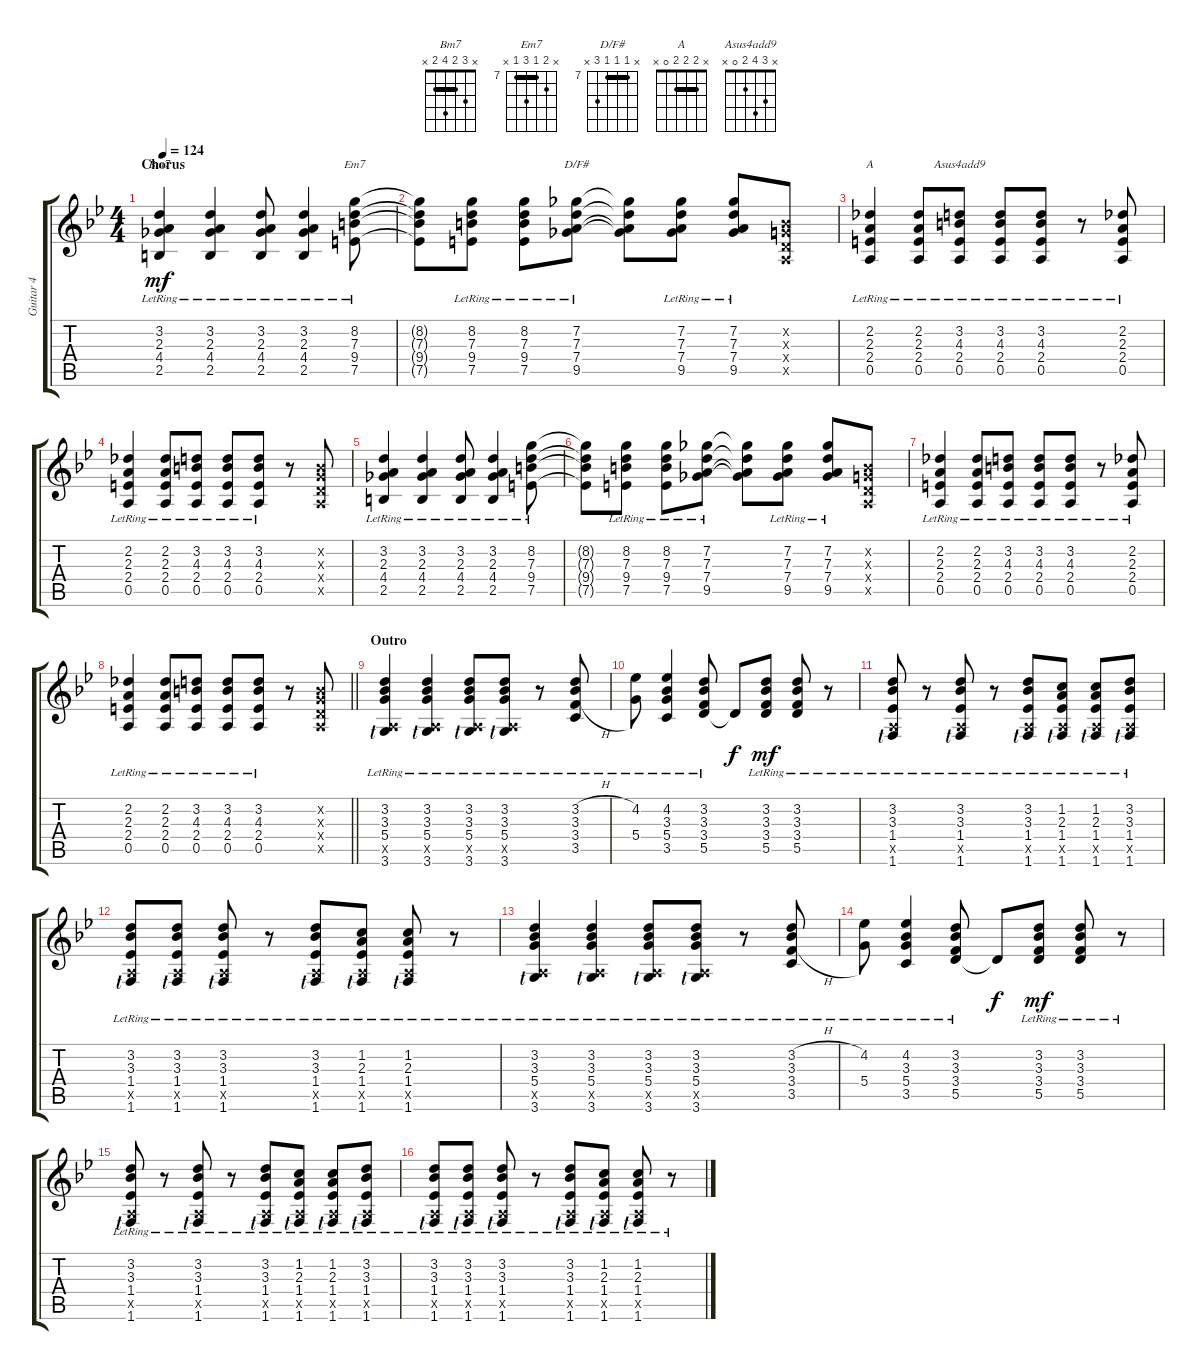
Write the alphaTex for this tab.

\track ("Guitar 4" "Guitar 4") {instrument acousticguitarsteel}
\staff {score tabs}
\tuning (E4 B3 G3 D3 A2 E2) {hide}
\chord ("Bm7" x 3 2 4 2 x) {barre 2}
\chord ("Em7" x 8 7 9 7 x) {firstfret 7 barre 7}
\chord ("D/F#" x 7 7 7 9 x) {firstfret 7 barre 7}
\chord ("A" x 2 2 2 0 x) {barre 2}
\chord ("Asus4add9" x 3 4 2 0 x)
\ts (4 4)
\section ("" "Chorus")
\tempo 124
\clef g2
\ks gminor
(3.2{lr} 2.3{lr} 4.4{lr} 2.5{lr}).4{ch "Bm7" dy mf} (3.2{lr} 2.3{lr} 4.4{lr} 2.5{lr}).4 (3.2{lr} 2.3{lr} 4.4{lr} 2.5{lr}).8 (3.2{lr} 2.3{lr} 4.4{lr} 2.5{lr}).4 (8.2{lr} 7.3{lr} 9.4{lr} 7.5{lr}).8{ch "Em7"} |
(8.2{t} 7.3{t} 9.4{t} 7.5{t}).8 (8.2{lr} 7.3{lr} 9.4{lr} 7.5{lr}).8 (8.2{lr} 7.3{lr} 9.4{lr} 7.5{lr}).8 (7.2{lr} 7.3{lr} 7.4{lr} 9.5{lr}).8{ch "D/F#"} (7.2{t} 7.3{t} 7.4{t} 9.5{t}).8 (7.2{lr} 7.3{lr} 7.4{lr} 9.5{lr}).8 (7.2{lr} 7.3{lr} 7.4{lr} 9.5{lr}).8 (0.2{x} 0.3{x} 0.4{x} 0.5{x}).8 |
(2.2{lr} 2.3{lr} 2.4{lr} 0.5{lr}).4{ch "A"} (2.2{lr} 2.3{lr} 2.4{lr} 0.5{lr}).8 (3.2{lr} 4.3{lr} 2.4{lr} 0.5{lr}).8{ch "Asus4add9"} (3.2{lr} 4.3{lr} 2.4{lr} 0.5{lr}).8 (3.2{lr} 4.3{lr} 2.4{lr} 0.5{lr}).8 r.8 (2.2{lr} 2.3{lr} 2.4{lr} 0.5{lr}).8 |
(2.2{lr} 2.3{lr} 2.4{lr} 0.5{lr}).4 (2.2{lr} 2.3{lr} 2.4{lr} 0.5{lr}).8 (3.2{lr} 4.3{lr} 2.4{lr} 0.5{lr}).8 (3.2{lr} 4.3{lr} 2.4{lr} 0.5{lr}).8 (3.2{lr} 4.3{lr} 2.4{lr} 0.5{lr}).8 r.8 (0.2{x} 0.3{x} 0.4{x} 0.5{x}).8 |
(3.2{lr} 2.3{lr} 4.4{lr} 2.5{lr}).4 (3.2{lr} 2.3{lr} 4.4{lr} 2.5{lr}).4 (3.2{lr} 2.3{lr} 4.4{lr} 2.5{lr}).8 (3.2{lr} 2.3{lr} 4.4{lr} 2.5{lr}).4 (8.2{lr} 7.3{lr} 9.4{lr} 7.5{lr}).8 |
(8.2{t} 7.3{t} 9.4{t} 7.5{t}).8 (8.2{lr} 7.3{lr} 9.4{lr} 7.5{lr}).8 (8.2{lr} 7.3{lr} 9.4{lr} 7.5{lr}).8 (7.2{lr} 7.3{lr} 7.4{lr} 9.5{lr}).8 (7.2{t} 7.3{t} 7.4{t} 9.5{t}).8 (7.2{lr} 7.3{lr} 7.4{lr} 9.5{lr}).8 (7.2{lr} 7.3{lr} 7.4{lr} 9.5{lr}).8 (0.2{x} 0.3{x} 0.4{x} 0.5{x}).8 |
(2.2{lr} 2.3{lr} 2.4{lr} 0.5{lr}).4 (2.2{lr} 2.3{lr} 2.4{lr} 0.5{lr}).8 (3.2{lr} 4.3{lr} 2.4{lr} 0.5{lr}).8 (3.2{lr} 4.3{lr} 2.4{lr} 0.5{lr}).8 (3.2{lr} 4.3{lr} 2.4{lr} 0.5{lr}).8 r.8 (2.2{lr} 2.3{lr} 2.4{lr} 0.5{lr}).8 |
\barLineRight lightlight
(2.2{lr} 2.3{lr} 2.4{lr} 0.5{lr}).4 (2.2{lr} 2.3{lr} 2.4{lr} 0.5{lr}).8 (3.2{lr} 4.3{lr} 2.4{lr} 0.5{lr}).8 (3.2{lr} 4.3{lr} 2.4{lr} 0.5{lr}).8 (3.2{lr} 4.3{lr} 2.4{lr} 0.5{lr}).8 r.8 (0.2{x} 0.3{x} 0.4{x} 0.5{x}).8 |
\section ("" "Outro")
(3.2{lr} 3.3{lr} 5.4{lr} 0.5{x} 3.6{lr lf 1}).4 (3.2{lr} 3.3{lr} 5.4{lr} 0.5{x} 3.6{lr lf 1}).4 (3.2{lr} 3.3{lr} 5.4{lr} 0.5{x} 3.6{lr lf 1}).8 (3.2{lr} 3.3{lr} 5.4{lr} 0.5{x} 3.6{lr lf 1}).8 r.8 (3.2{h lr} 3.3{lr} 3.4{h lr} 3.5{lr}).8 |
(4.2{lr} 5.4{lr}).8 (4.2{lr} 3.3{lr} 5.4{lr} 3.5{lr}).4 (3.2{lr} 3.3{lr} 3.4{lr} 5.5{lr}).8 5.5{t}.8{dy f} (3.2{lr} 3.3{lr} 3.4{lr} 5.5{lr}).8{dy mf} (3.2{lr} 3.3{lr} 3.4{lr} 5.5{lr}).8 r.8 |
(3.2{lr} 3.3{lr} 1.4{lr} 0.5{x} 1.6{lr lf 1}).8 r.8 (3.2{lr} 3.3{lr} 1.4{lr} 0.5{x} 1.6{lr lf 1}).8 r.8 (3.2{lr} 3.3{lr} 1.4{lr} 0.5{x} 1.6{lr lf 1}).8 (1.2{lr} 2.3{lr} 1.4{lr} 0.5{x} 1.6{lr lf 1}).8 (1.2{lr} 2.3{lr} 1.4{lr} 0.5{x} 1.6{lr lf 1}).8 (3.2{lr} 3.3{lr} 1.4{lr} 0.5{x} 1.6{lr lf 1}).8 |
(3.2{lr} 3.3{lr} 1.4{lr} 0.5{x} 1.6{lr lf 1}).8 (3.2{lr} 3.3{lr} 1.4{lr} 0.5{x} 1.6{lr lf 1}).8 (3.2{lr} 3.3{lr} 1.4{lr} 0.5{x} 1.6{lr lf 1}).8 r.8 (3.2{lr} 3.3{lr} 1.4{lr} 0.5{x} 1.6{lr lf 1}).8 (1.2{lr} 2.3{lr} 1.4{lr} 0.5{x} 1.6{lr lf 1}).8 (1.2{lr} 2.3{lr} 1.4{lr} 0.5{x} 1.6{lr lf 1}).8 r.8 |
(3.2{lr} 3.3{lr} 5.4{lr} 0.5{x} 3.6{lr lf 1}).4 (3.2{lr} 3.3{lr} 5.4{lr} 0.5{x} 3.6{lr lf 1}).4 (3.2{lr} 3.3{lr} 5.4{lr} 0.5{x} 3.6{lr lf 1}).8 (3.2{lr} 3.3{lr} 5.4{lr} 0.5{x} 3.6{lr lf 1}).8 r.8 (3.2{h lr} 3.3{lr} 3.4{h lr} 3.5{lr}).8 |
(4.2{lr} 5.4{lr}).8 (4.2{lr} 3.3{lr} 5.4{lr} 3.5{lr}).4 (3.2{lr} 3.3{lr} 3.4{lr} 5.5{lr}).8 5.5{t}.8{dy f} (3.2{lr} 3.3{lr} 3.4{lr} 5.5{lr}).8{dy mf} (3.2{lr} 3.3{lr} 3.4{lr} 5.5{lr}).8 r.8 |
(3.2{lr} 3.3{lr} 1.4{lr} 0.5{x} 1.6{lr lf 1}).8 r.8 (3.2{lr} 3.3{lr} 1.4{lr} 0.5{x} 1.6{lr lf 1}).8 r.8 (3.2{lr} 3.3{lr} 1.4{lr} 0.5{x} 1.6{lr lf 1}).8 (1.2{lr} 2.3{lr} 1.4{lr} 0.5{x} 1.6{lr lf 1}).8 (1.2{lr} 2.3{lr} 1.4{lr} 0.5{x} 1.6{lr lf 1}).8 (3.2{lr} 3.3{lr} 1.4{lr} 0.5{x} 1.6{lr lf 1}).8 |
(3.2{lr} 3.3{lr} 1.4{lr} 0.5{x} 1.6{lr lf 1}).8 (3.2{lr} 3.3{lr} 1.4{lr} 0.5{x} 1.6{lr lf 1}).8 (3.2{lr} 3.3{lr} 1.4{lr} 0.5{x} 1.6{lr lf 1}).8 r.8 (3.2{lr} 3.3{lr} 1.4{lr} 0.5{x} 1.6{lr lf 1}).8 (1.2{lr} 2.3{lr} 1.4{lr} 0.5{x} 1.6{lr lf 1}).8 (1.2{lr} 2.3{lr} 1.4{lr} 0.5{x} 1.6{lr lf 1}).8 r.8
